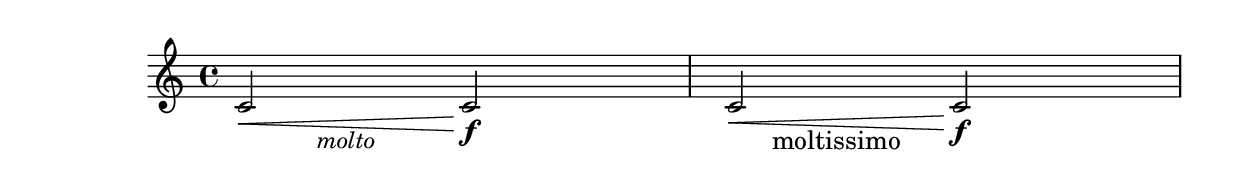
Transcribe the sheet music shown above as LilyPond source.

%% Do not edit this file; it is automatically
%% generated from LSR http://lsr.dsi.unimi.it
%% This file is in the public domain.
\version "2.12.2"

\header {
  lsrtags = "expressive-marks, text"

%% Translation of GIT committish: fa19277d20f8ab0397c560eb0e7b814bd804ecec
  texidoces = "
Este ejemplo proporciona una función para tipografiar un regulador con
texto por debajo, como @qq{molto} o @qq{poco}. El ejemplo ilustra
también cómo modificar la manera en que se imprime normalmente un
objeto, utilizando código de Scheme.

"
  doctitlees = "Centrar texto debajo de un regulador"

  texidoc = "
This example provides a function to typeset a hairpin (de)crescendo
with some additional text below it, such as @qq{molto} or @qq{poco}.
The example also illustrates how to modify the way an object is
normally printed, using some Scheme code.

"
  doctitle = "Center text below hairpin dynamics"
} % begin verbatim

hairpinWithCenteredText =
#(define-music-function (parser location text) (markup?)
#{
  \override Voice.Hairpin #'stencil = #(lambda (grob)
    (ly:stencil-aligned-to
     (ly:stencil-combine-at-edge
      (ly:stencil-aligned-to (ly:hairpin::print grob) X CENTER)
      Y DOWN
      (ly:stencil-aligned-to (grob-interpret-markup grob $text) X CENTER))
     X LEFT))
#})

hairpinMolto = \hairpinWithCenteredText \markup { \italic molto }
hairpinMore = \hairpinWithCenteredText \markup { \larger moltissimo }

\layout { ragged-right = ##f }

\relative c' {
  \hairpinMolto
  c2\< c\f
  \hairpinMore
  c2\< c\f
}
